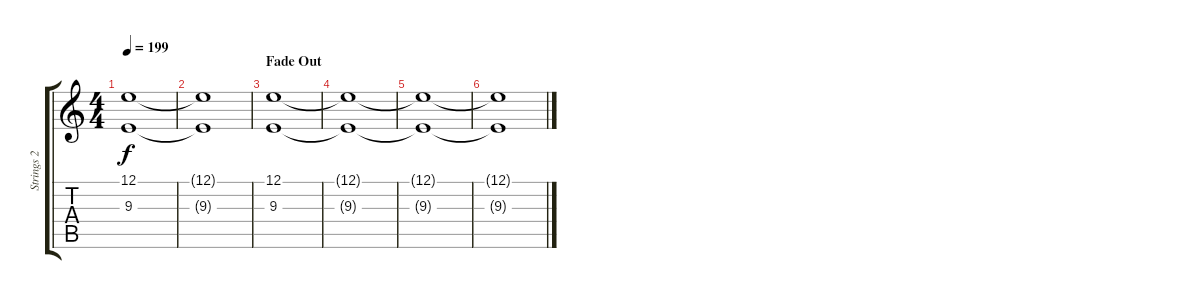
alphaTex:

\track ("Strings 2" "Strings 2") {instrument stringensemble1}
\staff {score tabs}
\tuning (E4 B3 G3 D3 A2 E2) {hide}
\ts (4 4)
\section ("" "")
\tempo 199
\clef g2
\ks c
(12.1 9.3).1{dy f} |
(12.1{t} 9.3{t}).1 |
\section ("" "Fade Out")
(12.1 9.3).1{volume 0} |
(12.1{t} 9.3{t}).1 |
(12.1{t} 9.3{t}).1 |
(12.1{t} 9.3{t}).1
